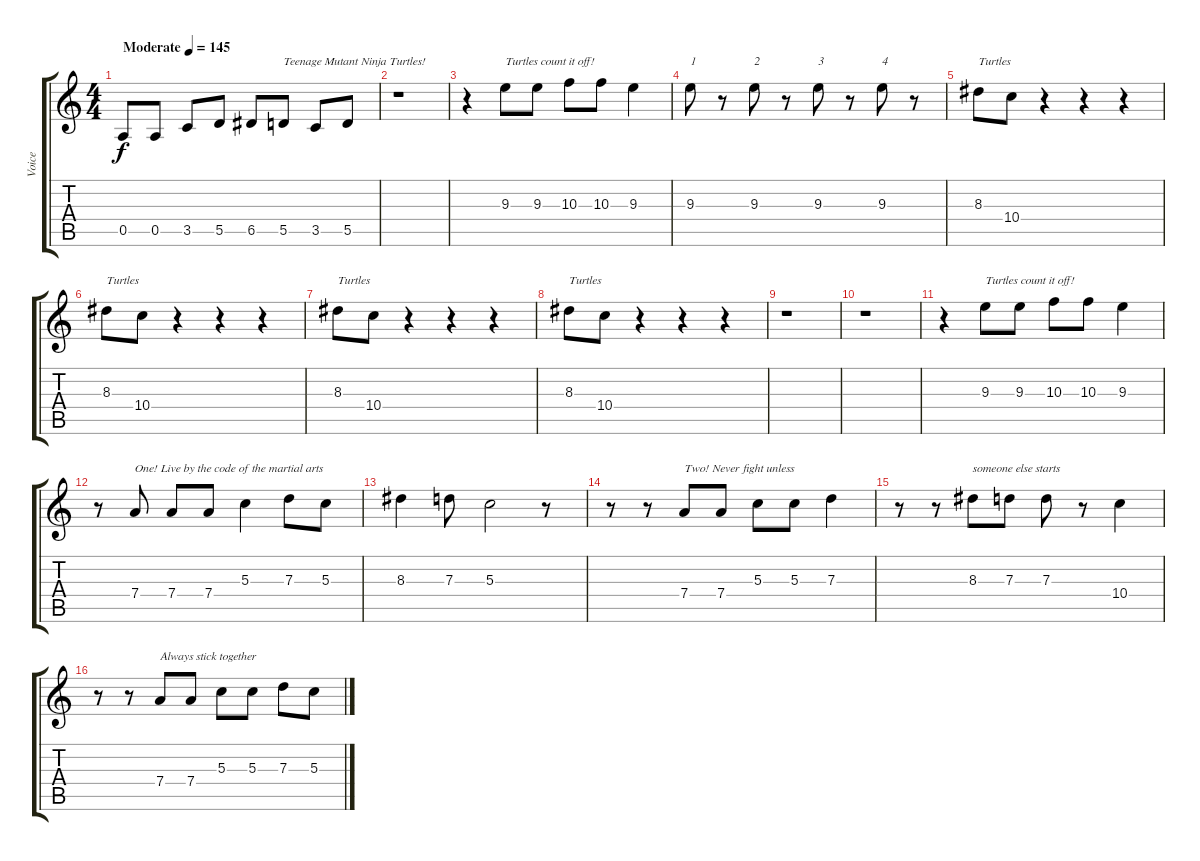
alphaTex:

\track ("Voice" "Voice") {instrument overdrivenguitar}
\staff {score tabs}
\tuning (E4 B3 G3 D3 A2 E2) {hide}
\ts (4 4)
\tempo (145 "Moderate")
\clef g2
\ks c
0.5.8{dy f instrument overdrivenguitar} 0.5.8 3.5.8 5.5.8 6.5.8 5.5.8{txt "Teenage Mutant Ninja Turtles! "} 3.5.8 5.5.8 |
r.1 |
r.4 9.3.8{txt "Turtles count it off!"} 9.3.8 10.3.8 10.3.8 9.3.4 |
9.3.8{txt "1"} r.8 9.3.8{txt "2"} r.8 9.3.8{txt "3"} r.8 9.3.8{txt "4"} r.8 |
8.3.8{txt "Turtles"} 10.4.8 r.4 r.4 r.4 |
8.3.8{txt "Turtles"} 10.4.8 r.4 r.4 r.4 |
8.3.8{txt "Turtles"} 10.4.8 r.4 r.4 r.4 |
8.3.8{txt "Turtles"} 10.4.8 r.4 r.4 r.4 |
r.1 |
r.1 |
r.4 9.3.8{txt "Turtles count it off! "} 9.3.8 10.3.8 10.3.8 9.3.4 |
r.8 7.4.8{txt "One! Live by the code of the martial arts "} 7.4.8 7.4.8 5.3.4 7.3.8 5.3.8 |
8.3.4 7.3.8 5.3.2 r.8 |
r.8 r.8 7.4.8{txt "Two! Never fight unless"} 7.4.8 5.3.8 5.3.8 7.3.4 |
r.8 r.8 8.3.8{txt "someone else starts"} 7.3.8 7.3.8 r.8 10.4.4 |
r.8 r.8 7.4.8{txt "Always stick together"} 7.4.8 5.3.8 5.3.8 7.3.8 5.3.8
